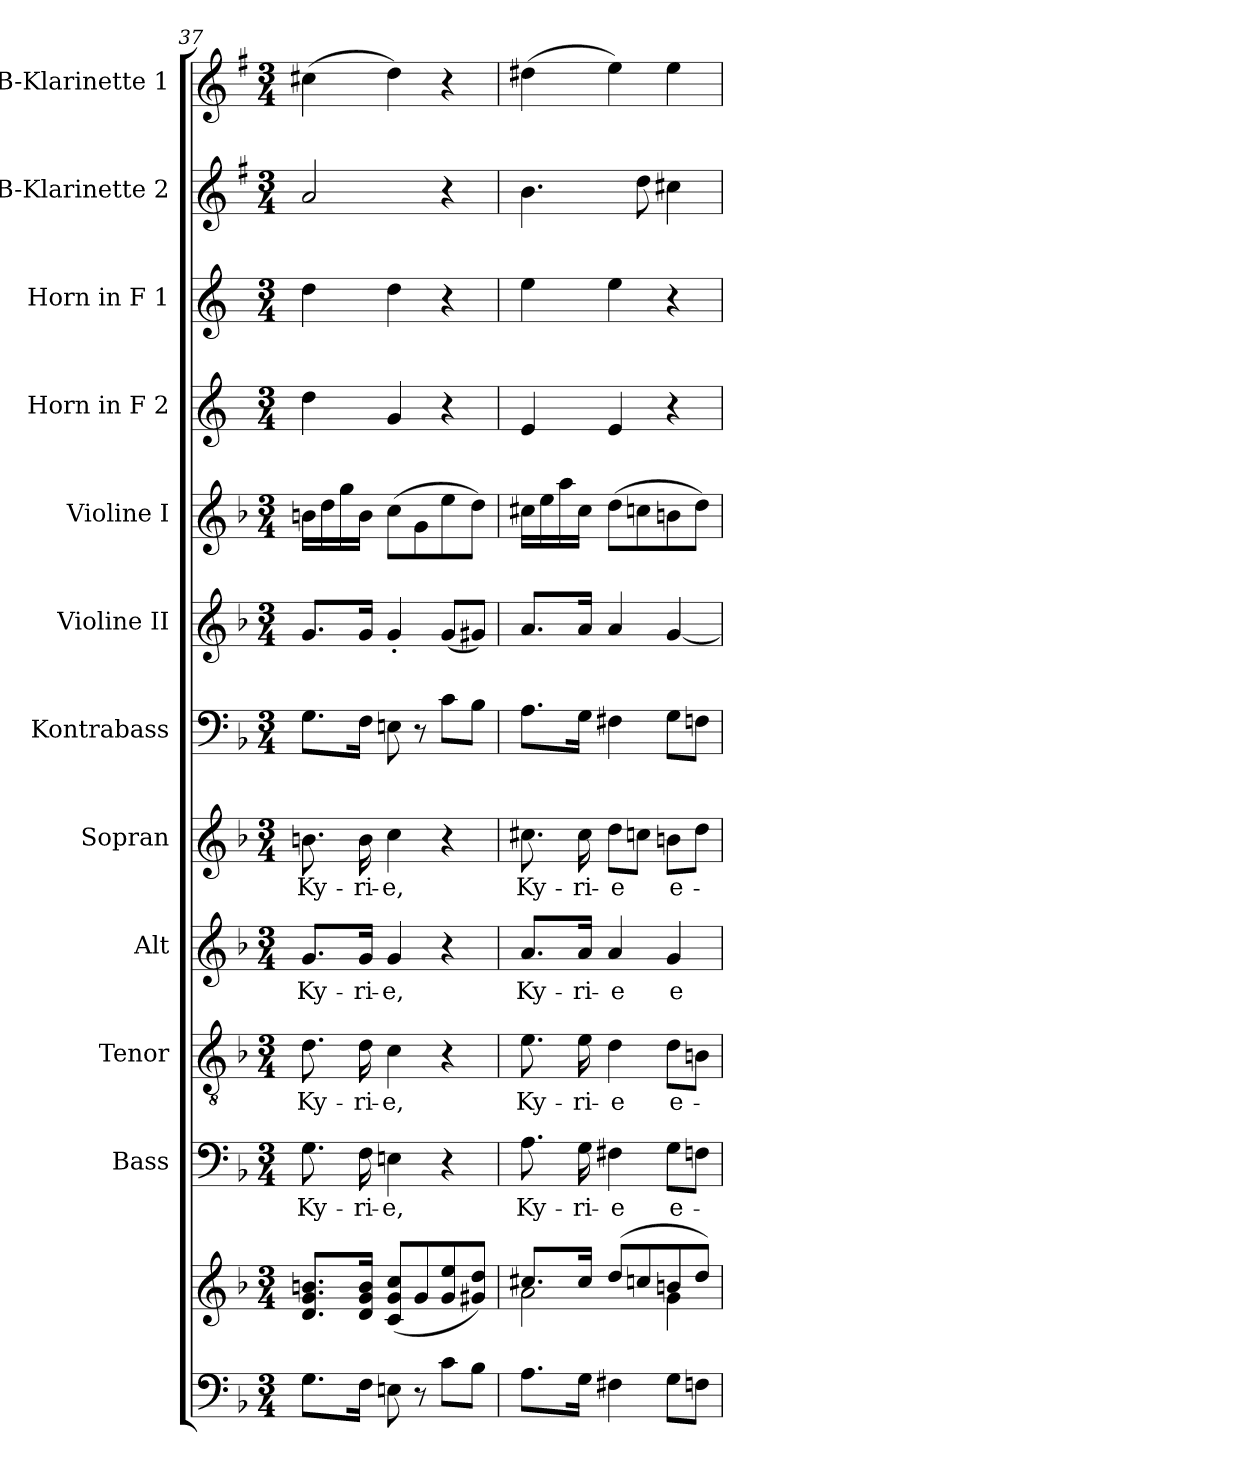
**kern	**kern	**kern	**text	**kern	**text	**kern	**text	**kern	**text	**kern	**kern	**kern	**kern	**kern	**kern	**kern
*part12	*part12	*part11	*part11	*part10	*part10	*part9	*part9	*part8	*part8	*part7	*part6	*part5	*part4	*part3	*part2	*part1
*staff13	*staff12	*staff11	*staff11	*staff10	*staff10	*staff9	*staff9	*staff8	*staff8	*staff7	*staff6	*staff5	*staff4	*staff3	*staff2	*staff1
*	*	*I"Bass	*	*I"Tenor	*	*I"Alt	*	*I"Sopran	*	*I"Kontrabass	*I"Violine II	*I"Violine I	*I"Horn in F 2	*I"Horn in F 1	*I"B-Klarinette 2	*I"B-Klarinette 1
*	*	*I'B.	*	*I'T.	*	*I'A.	*	*I'S.	*	*I'Kb.	*I'Vl. II	*I'Vl. I	*	*	*I'B Kl. 2	*I'B Kl. 1
*clefF4	*clefG2	*clefF4	*	*clefGv2	*	*clefG2	*	*clefG2	*	*clefF4	*clefG2	*clefG2	*clefG2	*clefG2	*clefG2	*clefG2
*	*	*	*	*	*	*	*	*	*	*ITrd7c12	*	*	*ITrd4c7	*ITrd4c7	*ITrd1c2	*ITrd1c2
*k[b-]	*k[b-]	*k[b-]	*	*k[b-]	*	*k[b-]	*	*k[b-]	*	*k[b-]	*k[b-]	*k[b-]	*k[b-]	*k[b-]	*k[b-]	*k[b-]
*F:	*F:	*F:	*	*F:	*	*F:	*	*F:	*	*F:	*F:	*F:	*F:	*F:	*F:	*F:
*M3/4	*M3/4	*M3/4	*	*M3/4	*	*M3/4	*	*M3/4	*	*M3/4	*M3/4	*M3/4	*M3/4	*M3/4	*M3/4	*M3/4
=37	=37	=37	=37	=37	=37	=37	=37	=37	=37	=37	=37	=37	=37	=37	=37	=37
!	!	!	!LO:LY:b	!	!LO:LY:b	!	!LO:LY:b	!	!LO:LY:b	!	!	!	!	!	!	!
8.G\L	8.d/ 8.g/ 8.bn/L	8.G\	Ky-	8.d\	Ky-	8.g/L	Ky-	8.bn\	Ky-	8.GG\L	8.g/L	16bn\LL	4g\	4g\	2g/	(>4bn\
.	.	.	.	.	.	.	.	.	.	.	.	16dd\	.	.	.	.
.	.	.	.	.	.	.	.	.	.	.	.	16gg\	.	.	.	.
!	!	!	!LO:LY:b	!	!LO:LY:b	!	!LO:LY:b	!	!LO:LY:b	!	!	!	!	!	!	!
16F\Jk	16d/ 16g/ 16b/Jk	16F\	-ri-	16d\	-ri-	16g/Jk	-ri-	16b\	-ri-	16FF\Jk	16g/Jk	16b\JJ	.	.	.	.
!	!	!	!LO:LY:b	!	!LO:LY:b	!	!LO:LY:b	!	!LO:LY:b	!	!	!	!	!	!	!
8En\	(<8c/ 8g/ 8cc/L	4En\	-e,	4c\	-e,	4g/	-e,	4cc\	-e,	8EEn\	4g'</	(>8cc\L	4c/	4g\	.	4cc\)
8r	8g/	.	.	.	.	.	.	.	.	8r	.	8g\	.	.	.	.
8c\L	8g/ 8ee/	4r	.	4r	.	4r	.	4r	.	8C\L	(<8g/L	8ee\	4r	4r	4r	4r
8B-\J	8g#X/ 8dd/J)	.	.	.	.	.	.	.	.	8BB-\J	8g#X/J)	8dd\J)	.	.	.	.
!!LO:PB:g=z
=38	=38	=38	=38	=38	=38	=38	=38	=38	=38	=38	=38	=38	=38	=38	=38	=38
*	*^	*	*	*	*	*	*	*	*	*	*	*	*	*	*	*
!	!	!	!	!LO:LY:b	!	!LO:LY:b	!	!LO:LY:b	!	!LO:LY:b	!	!	!	!	!	!	!
8.A\L	8.cc#X/L	2a\	8.A\	Ky-	8.e\	Ky-	8.a/L	Ky-	8.cc#X\	Ky-	8.AA\L	8.a/L	16cc#X\LL	4A/	4a\	4.a\	(>4cc#X\
.	.	.	.	.	.	.	.	.	.	.	.	.	16ee\	.	.	.	.
.	.	.	.	.	.	.	.	.	.	.	.	.	16aa\	.	.	.	.
!	!	!	!	!LO:LY:b	!	!LO:LY:b	!	!LO:LY:b	!	!LO:LY:b	!	!	!	!	!	!	!
16G\Jk	16cc#/Jk	.	16G\	-ri-	16e\	-ri-	16a/Jk	-ri-	16cc#\	-ri-	16GG\Jk	16a/Jk	16cc#\JJ	.	.	.	.
!	!	!	!	!LO:LY:b	!	!LO:LY:b	!	!LO:LY:b	!	!LO:LY:b	!	!	!	!	!	!	!
4F#X\	(>8dd/L	.	4F#X\	-e	4d\	-e	4a/	-e	8dd\L	-e	4FF#X\	4a/	(>8dd\L	4A/	4a\	.	4dd\)
.	8ccn/	.	.	.	.	.	.	.	8ccn\J	.	.	.	8ccn\	.	.	8cc\	.
!	!	!	!	!LO:LY:b	!	!LO:LY:b	!	!LO:LY:b	!	!LO:LY:b	!	!	!	!	!	!	!
8G\L	8bn/	4g\	8G\L	e-	8d\L	e-	4g/	e-	8bn\L	e-	8GG\L	[4g/	8bn\	4r	4r	4bn\	4dd\
8Fn\J	8dd/J)	.	8Fn\J	.	8Bn\J	.	.	.	8dd\J	.	8FFn\J	.	8dd\J)	.	.	.	.
*	*v	*v	*	*	*	*	*	*	*	*	*	*	*	*	*	*	*
=	=	=	=	=	=	=	=	=	=	=	=	=	=	=	=	=
*-	*-	*-	*-	*-	*-	*-	*-	*-	*-	*-	*-	*-	*-	*-	*-	*-
